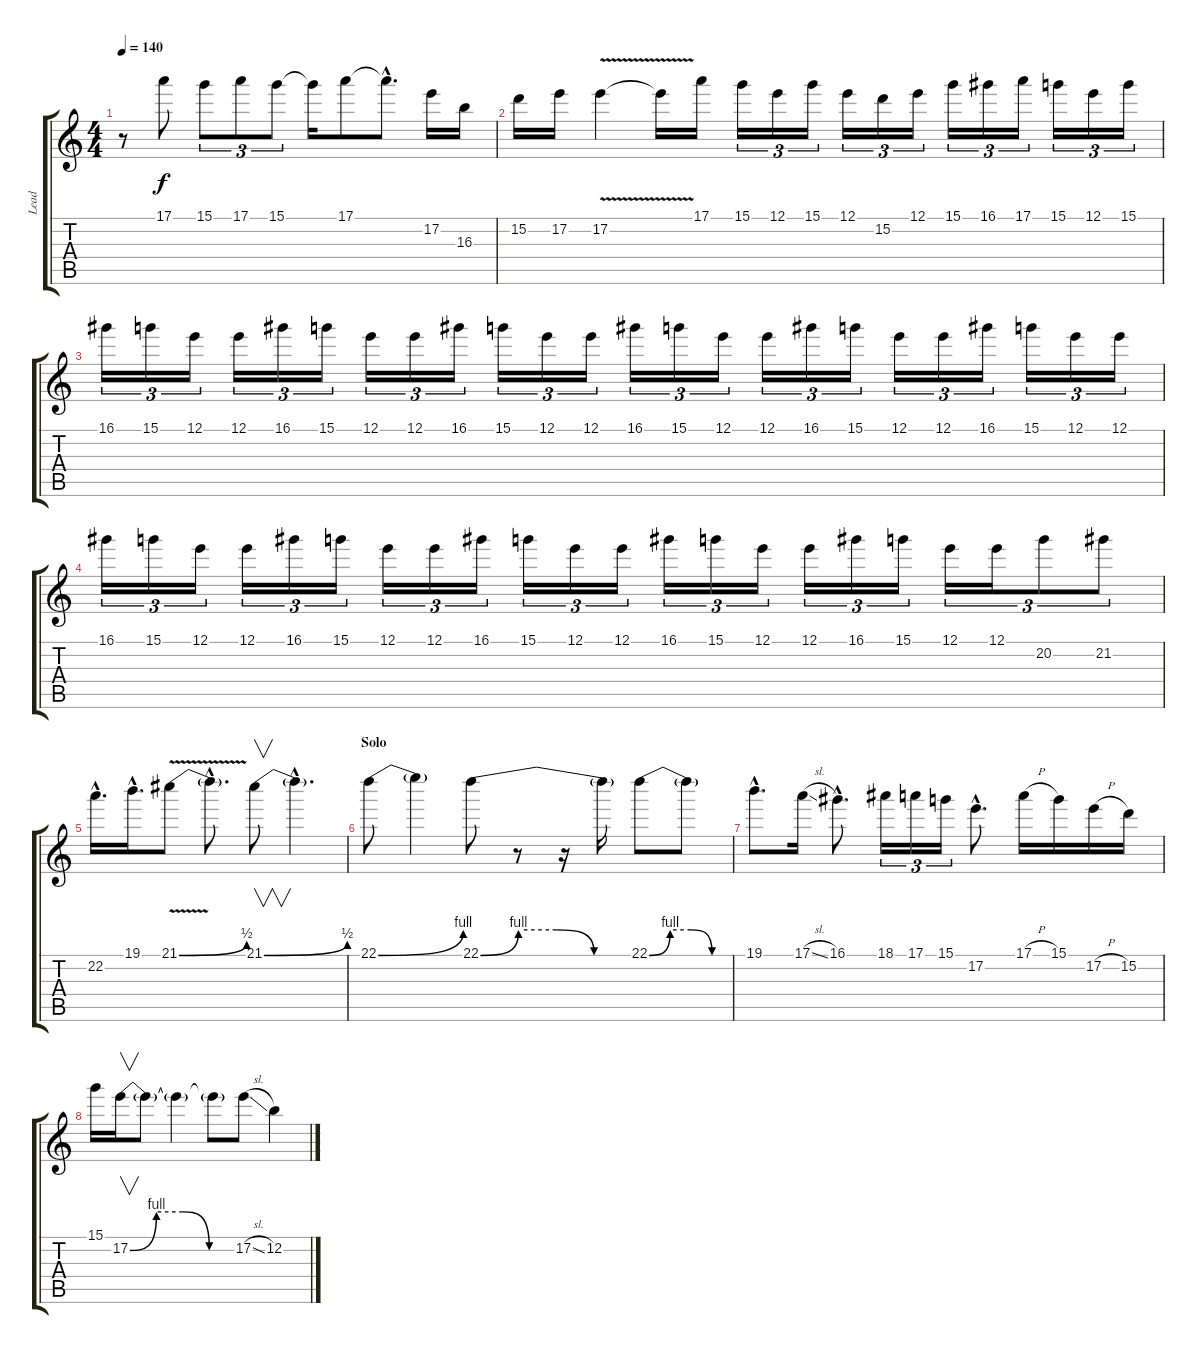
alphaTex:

\track ("Lead" "Lead") {instrument distortionguitar}
\staff {score tabs}
\tuning (E4 B3 G3 D3 A2 E2) {hide}
\ts (4 4)
\tempo 140
\clef g2
\ks c
r.8{dy f} 17.1{t}.8 15.1.8{tu (3 2)} 17.1.8{tu (3 2)} 15.1.8{tu (3 2)} 15.1{t}.16 17.1.8 17.1{hac t}.8{d} 17.2.16 16.3.16 |
15.2.16 17.2.16 17.2{v}.4 17.2{t}.16 17.1.16 15.1.16{tu (3 2)} 12.1.16{tu (3 2)} 15.1.16{tu (3 2)} 12.1.16{tu (3 2)} 15.2.16{tu (3 2)} 12.1.16{tu (3 2)} 15.1.16{tu (3 2)} 16.1.16{tu (3 2)} 17.1.16{tu (3 2)} 15.1.16{tu (3 2)} 12.1.16{tu (3 2)} 15.1.16{tu (3 2)} |
16.1.16{tu (3 2)} 15.1.16{tu (3 2)} 12.1.16{tu (3 2)} 12.1.16{tu (3 2)} 16.1.16{tu (3 2)} 15.1.16{tu (3 2)} 12.1.16{tu (3 2)} 12.1.16{tu (3 2)} 16.1.16{tu (3 2)} 15.1.16{tu (3 2)} 12.1.16{tu (3 2)} 12.1.16{tu (3 2)} 16.1.16{tu (3 2)} 15.1.16{tu (3 2)} 12.1.16{tu (3 2)} 12.1.16{tu (3 2)} 16.1.16{tu (3 2)} 15.1.16{tu (3 2)} 12.1.16{tu (3 2)} 12.1.16{tu (3 2)} 16.1.16{tu (3 2)} 15.1.16{tu (3 2)} 12.1.16{tu (3 2)} 12.1.16{tu (3 2)} |
16.1.16{tu (3 2)} 15.1.16{tu (3 2)} 12.1.16{tu (3 2)} 12.1.16{tu (3 2)} 16.1.16{tu (3 2)} 15.1.16{tu (3 2)} 12.1.16{tu (3 2)} 12.1.16{tu (3 2)} 16.1.16{tu (3 2)} 15.1.16{tu (3 2)} 12.1.16{tu (3 2)} 12.1.16{tu (3 2)} 16.1.16{tu (3 2)} 15.1.16{tu (3 2)} 12.1.16{tu (3 2)} 12.1.16{tu (3 2)} 16.1.16{tu (3 2)} 15.1.16{tu (3 2)} 12.1.16{tu (3 2)} 12.1.16{tu (3 2)} 20.2.8{tu (3 2)} 21.2.8{tu (3 2)} |
22.2{hac}.16{d} 19.1{hac}.16{d} 21.1{be (bend 0 0 60 2) v}.8 21.1{hac t}.8{d} 21.1{be (bend 0 0 60 2)}.8{v} 21.1{hac t}.4{d} |
\section ("" "Solo")
22.1{be (bend 0 0 60 4)}.8 22.1{t}.4 22.1{be (custom 0 0 15 4 30 4 45 0 60 0)}.8 r.8 r.16 22.1{t}.16 22.1{be (custom 0 0 15 4 30 4 45 0 60 0)}.8 22.1{t}.8 |
19.1{hac}.8{d} 17.1{sl}.16 16.1{hac}.8{d} 18.1.16{tu (3 2)} 17.1.16{tu (3 2)} 15.1.16{tu (3 2)} 17.2{hac}.8{d} 17.1{h}.16 15.1.16 17.2{h}.16 15.2.16 |
15.1.16 17.2{be (custom 0 0 15 4 30 4 45 0 60 0)}.16{v} 17.2{t}.8 17.2{t}.4 17.2{t}.8 17.2{sl}.8 12.2.4
